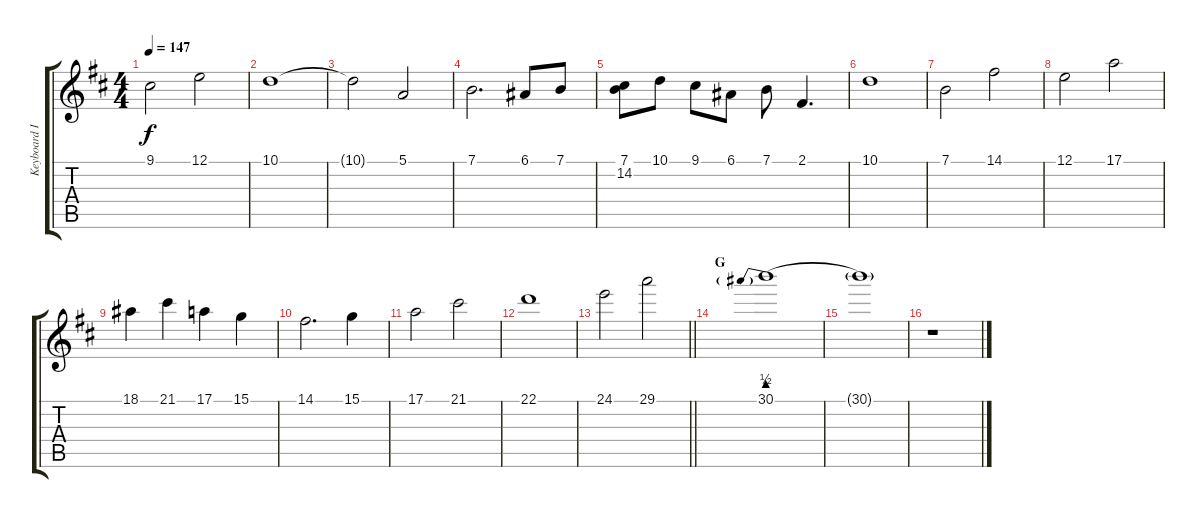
\track ("Keyboard I" "Keyboard I") {instrument lead1square}
\staff {score tabs}
\tuning (E4 B3 G3 D3 A2 E2) {hide}
\ts (4 4)
\tempo 147
\clef g2
\ks d
9.1{t}.2{dy f} 12.1.2 |
10.1.1 |
10.1{t}.2 5.1.2 |
7.1.2{d} 6.1.8 7.1.8 |
(7.1 14.2).8 10.1.8 9.1.8 6.1.8 7.1.8 2.1.4{d} |
10.1.1 |
7.1.2 14.1.2 |
12.1.2 17.1.2 |
18.1.4 21.1.4 17.1.4 15.1.4 |
14.1.2{d} 15.1.4 |
17.1.2 21.1.2 |
22.1.1 |
\barLineRight lightlight
24.1.2 29.1.2 |
\section ("" "G")
30.1{be (prebend 0 2 60 2)}.1 |
30.1{t}.1 |
r.1
